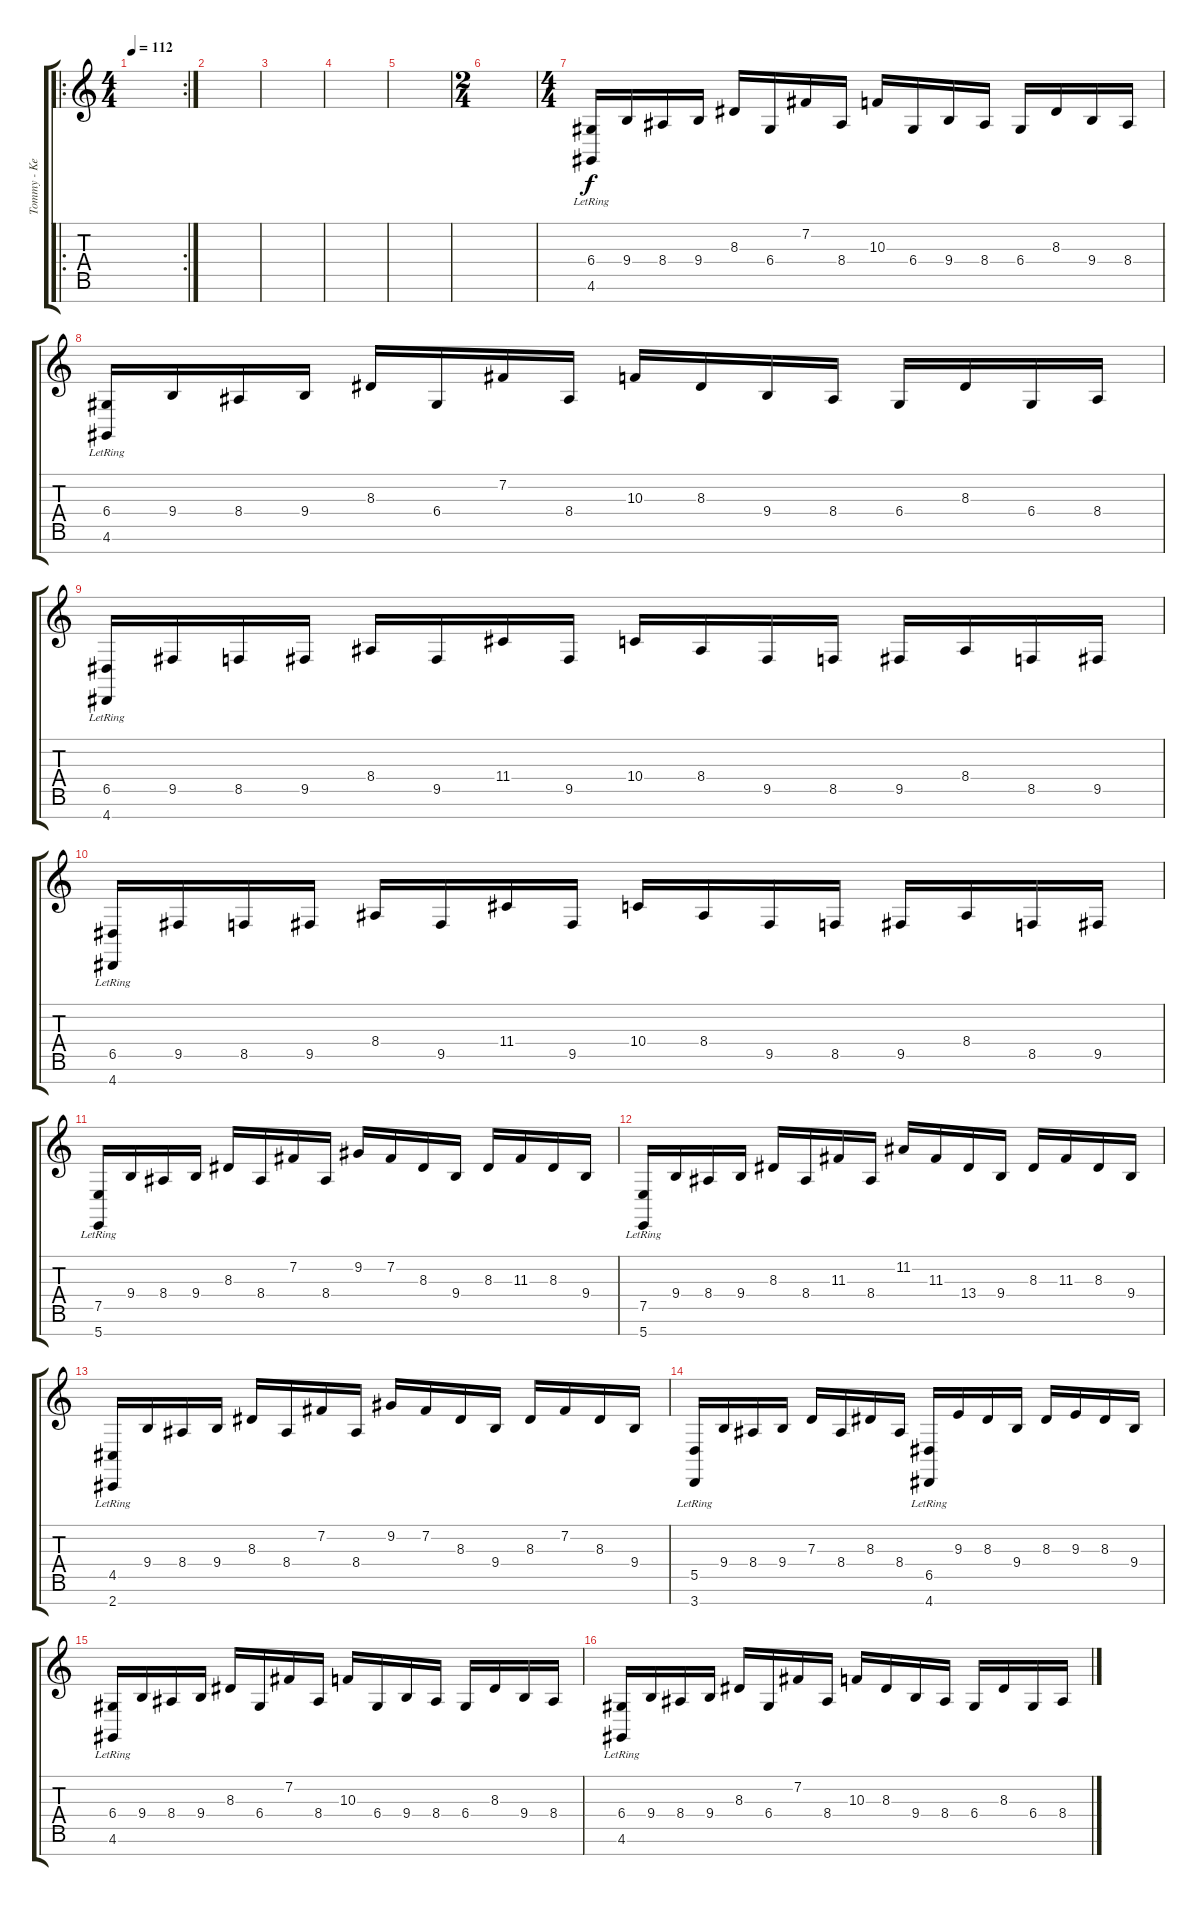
\track ("Tommy - Keyboard Piano" "Tommy - Ke") {instrument brightacousticpiano}
\staff {score tabs}
\tuning (E4 B3 G3 D3 A2 E2 B1) {hide}
\ro
\rc 2
\ts (4 4)
\tempo 112
\clef g2
\ks c
|
|
|
|
|
\ts (2 4)
|
\ts (4 4)
(6.4 4.6{lr}).16 9.4.16 8.4.16 9.4.16 8.3.16 6.4.16 7.2.16 8.4.16 10.3.16 6.4.16 9.4.16 8.4.16 6.4.16 8.3.16 9.4.16 8.4.16 |
(6.4 4.6{lr}).16 9.4.16 8.4.16 9.4.16 8.3.16 6.4.16 7.2.16 8.4.16 10.3.16 8.3.16 9.4.16 8.4.16 6.4.16 8.3.16 6.4.16 8.4.16 |
(6.5 4.7{lr}).16 9.5.16 8.5.16 9.5.16 8.4.16 9.5.16 11.4.16 9.5.16 10.4.16 8.4.16 9.5.16 8.5.16 9.5.16 8.4.16 8.5.16 9.5.16 |
(6.5 4.7{lr}).16 9.5.16 8.5.16 9.5.16 8.4.16 9.5.16 11.4.16 9.5.16 10.4.16 8.4.16 9.5.16 8.5.16 9.5.16 8.4.16 8.5.16 9.5.16 |
(7.5 5.7{lr}).16 9.4.16 8.4.16 9.4.16 8.3.16 8.4.16 7.2.16 8.4.16 9.2.16 7.2.16 8.3.16 9.4.16 8.3.16 11.3.16 8.3.16 9.4.16 |
(7.5 5.7{lr}).16 9.4.16 8.4.16 9.4.16 8.3.16 8.4.16 11.3.16 8.4.16 11.2.16 11.3.16 13.4.16 9.4.16 8.3.16 11.3.16 8.3.16 9.4.16 |
(4.5 2.7{lr}).16 9.4.16 8.4.16 9.4.16 8.3.16 8.4.16 7.2.16 8.4.16 9.2.16 7.2.16 8.3.16 9.4.16 8.3.16 7.2.16 8.3.16 9.4.16 |
(5.5 3.7{lr}).16 9.4.16 8.4.16 9.4.16 7.3.16 8.4.16 8.3.16 8.4.16 (6.5 4.7{lr}).16 9.3.16 8.3.16 9.4.16 8.3.16 9.3.16 8.3.16 9.4.16 |
(6.4 4.6{lr}).16 9.4.16 8.4.16 9.4.16 8.3.16 6.4.16 7.2.16 8.4.16 10.3.16 6.4.16 9.4.16 8.4.16 6.4.16 8.3.16 9.4.16 8.4.16 |
(6.4 4.6{lr}).16 9.4.16 8.4.16 9.4.16 8.3.16 6.4.16 7.2.16 8.4.16 10.3.16 8.3.16 9.4.16 8.4.16 6.4.16 8.3.16 6.4.16 8.4.16
